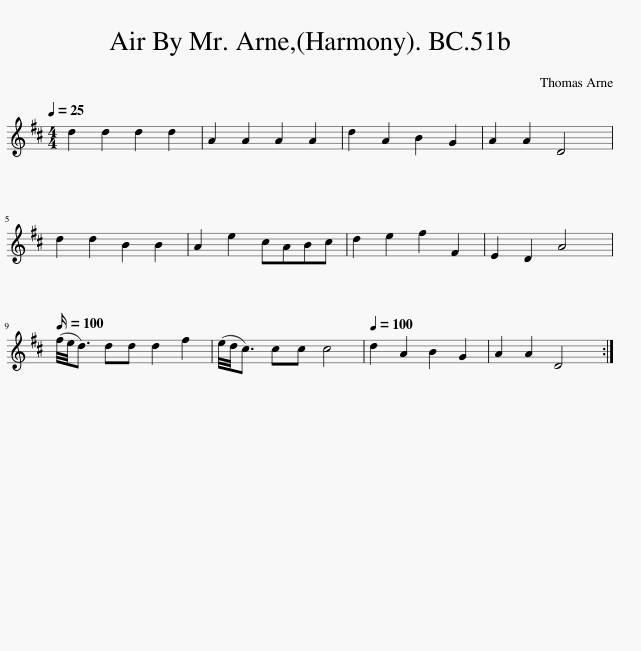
X:1
L:1/8
Q:1/4=25
M:4/4
I:linebreak $
K:D
V:1 treble
V:1
 d2 d2 d2 d2 | A2 A2 A2 A2 | d2 A2 B2 G2 | A2 A2 D4 |$ d2 d2 B2 B2 | %5
 A2 e2 cABc | d2 e2 f2 F2 | E2 D2 A4 |$[Q:1/4=100] (f/4e/4d3/2) dd d2 f2 | (e/4d/4c3/2) cc c4 | %10
[Q:1/4=100] d2 A2 B2 G2 | A2 A2 D4 :| %12
